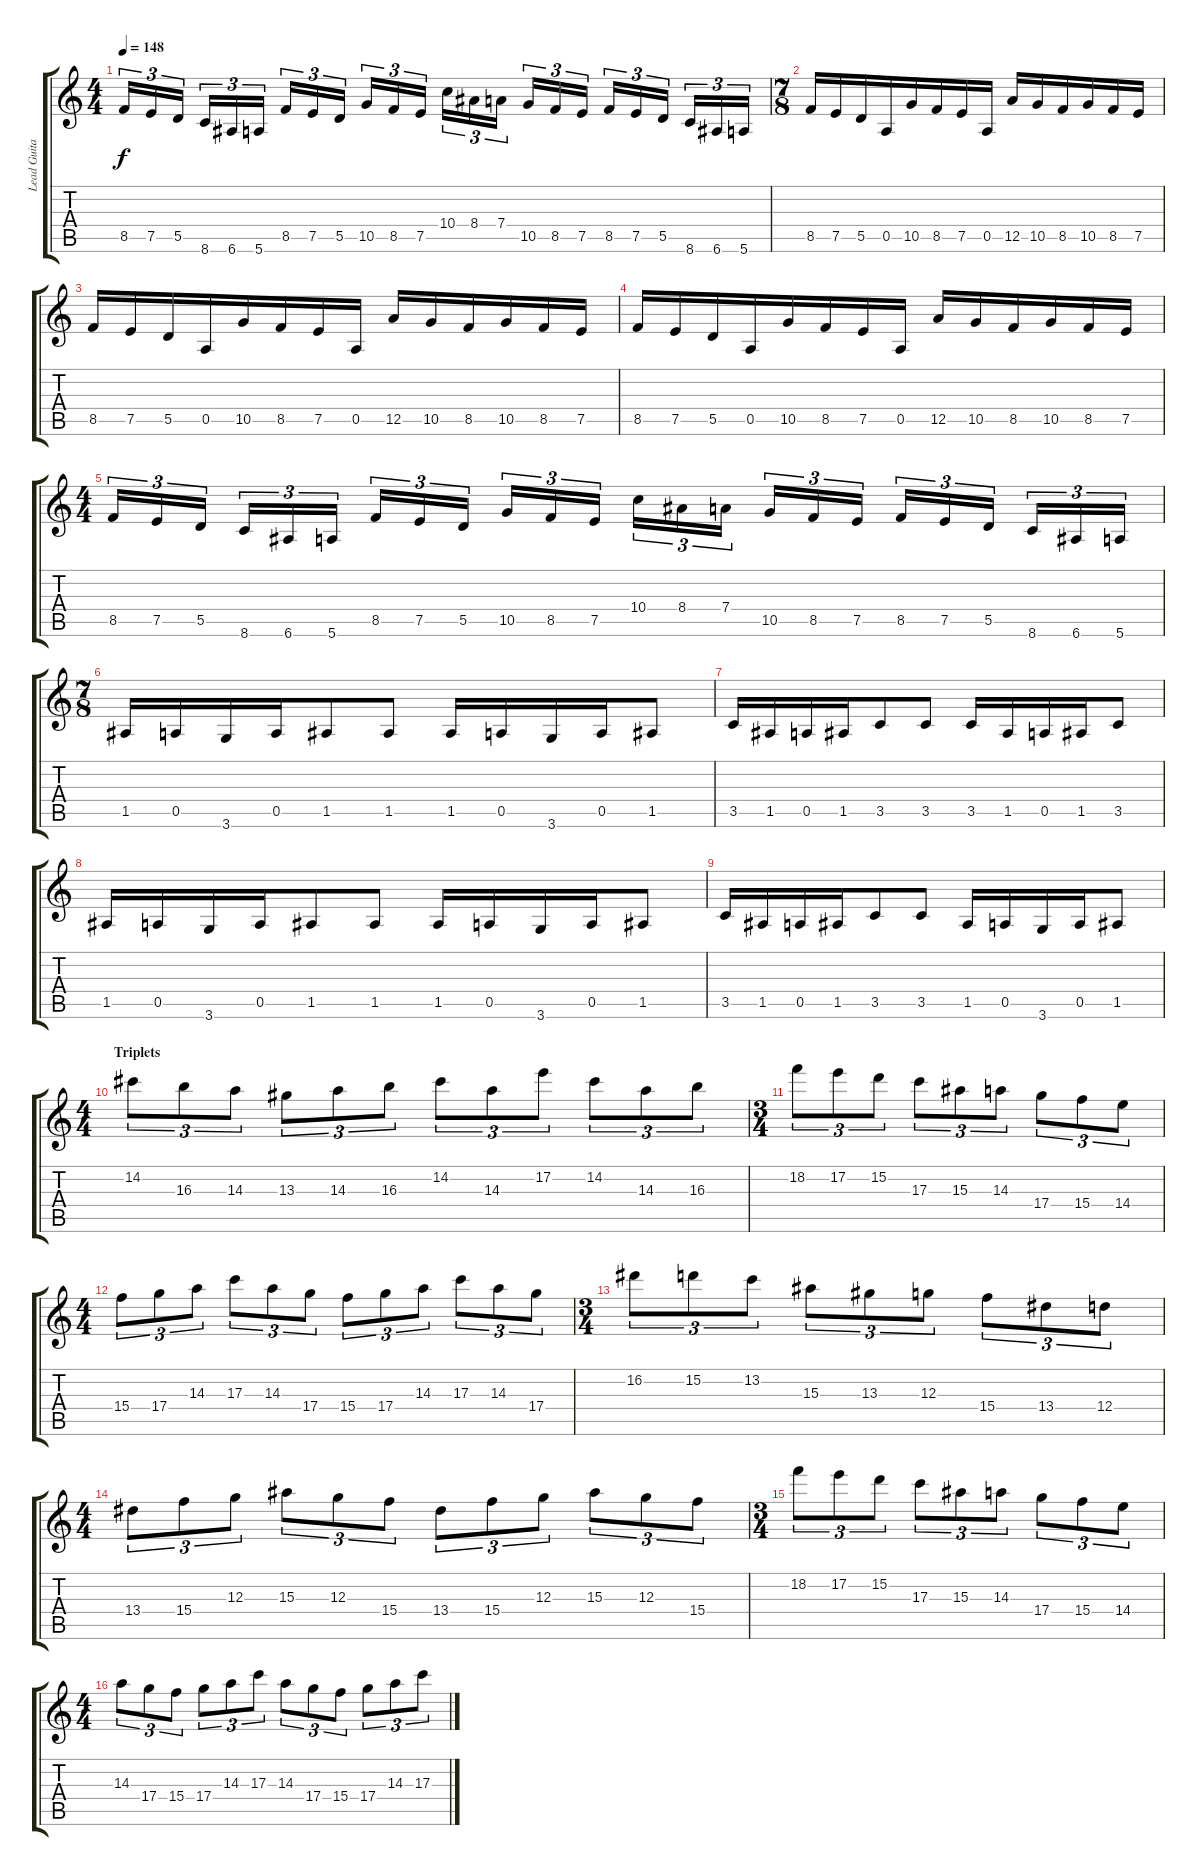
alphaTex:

\track ("Lead Guitar" "Lead Guita") {instrument distortionguitar}
\staff {score tabs}
\tuning (E4 B3 G3 D3 A2 E2) {hide}
\ts (4 4)
\tempo 148
\clef g2
\ks c
8.5.16{tu (3 2) dy f} 7.5.16{tu (3 2)} 5.5.16{tu (3 2)} 8.6.16{tu (3 2)} 6.6.16{tu (3 2)} 5.6.16{tu (3 2)} 8.5.16{tu (3 2)} 7.5.16{tu (3 2)} 5.5.16{tu (3 2)} 10.5.16{tu (3 2)} 8.5.16{tu (3 2)} 7.5.16{tu (3 2)} 10.4.16{tu (3 2)} 8.4.16{tu (3 2)} 7.4.16{tu (3 2)} 10.5.16{tu (3 2)} 8.5.16{tu (3 2)} 7.5.16{tu (3 2)} 8.5.16{tu (3 2)} 7.5.16{tu (3 2)} 5.5.16{tu (3 2)} 8.6.16{tu (3 2)} 6.6.16{tu (3 2)} 5.6.16{tu (3 2)} |
\ts (7 8)
8.5.16 7.5.16 5.5.16 0.5.16 10.5.16 8.5.16 7.5.16 0.5.16 12.5.16 10.5.16 8.5.16 10.5.16 8.5.16 7.5.16 |
8.5.16 7.5.16 5.5.16 0.5.16 10.5.16 8.5.16 7.5.16 0.5.16 12.5.16 10.5.16 8.5.16 10.5.16 8.5.16 7.5.16 |
8.5.16 7.5.16 5.5.16 0.5.16 10.5.16 8.5.16 7.5.16 0.5.16 12.5.16 10.5.16 8.5.16 10.5.16 8.5.16 7.5.16 |
\ts (4 4)
8.5.16{tu (3 2)} 7.5.16{tu (3 2)} 5.5.16{tu (3 2)} 8.6.16{tu (3 2)} 6.6.16{tu (3 2)} 5.6.16{tu (3 2)} 8.5.16{tu (3 2)} 7.5.16{tu (3 2)} 5.5.16{tu (3 2)} 10.5.16{tu (3 2)} 8.5.16{tu (3 2)} 7.5.16{tu (3 2)} 10.4.16{tu (3 2)} 8.4.16{tu (3 2)} 7.4.16{tu (3 2)} 10.5.16{tu (3 2)} 8.5.16{tu (3 2)} 7.5.16{tu (3 2)} 8.5.16{tu (3 2)} 7.5.16{tu (3 2)} 5.5.16{tu (3 2)} 8.6.16{tu (3 2)} 6.6.16{tu (3 2)} 5.6.16{tu (3 2)} |
\ts (7 8)
1.5.16 0.5.16 3.6.16 0.5.16 1.5.8 1.5.8 1.5.16 0.5.16 3.6.16 0.5.16 1.5.8 |
3.5.16 1.5.16 0.5.16 1.5.16 3.5.8 3.5.8 3.5.16 1.5.16 0.5.16 1.5.16 3.5.8 |
1.5.16 0.5.16 3.6.16 0.5.16 1.5.8 1.5.8 1.5.16 0.5.16 3.6.16 0.5.16 1.5.8 |
3.5.16 1.5.16 0.5.16 1.5.16 3.5.8 3.5.8 1.5.16 0.5.16 3.6.16 0.5.16 1.5.8 |
\ts (4 4)
\section ("" "Triplets")
14.2.8{tu (3 2)} 16.3.8{tu (3 2)} 14.3.8{tu (3 2)} 13.3.8{tu (3 2)} 14.3.8{tu (3 2)} 16.3.8{tu (3 2)} 14.2.8{tu (3 2)} 14.3.8{tu (3 2)} 17.2.8{tu (3 2)} 14.2.8{tu (3 2)} 14.3.8{tu (3 2)} 16.3.8{tu (3 2)} |
\ts (3 4)
18.2.8{tu (3 2)} 17.2.8{tu (3 2)} 15.2.8{tu (3 2)} 17.3.8{tu (3 2)} 15.3.8{tu (3 2)} 14.3.8{tu (3 2)} 17.4.8{tu (3 2)} 15.4.8{tu (3 2)} 14.4.8{tu (3 2)} |
\ts (4 4)
15.4.8{tu (3 2)} 17.4.8{tu (3 2)} 14.3.8{tu (3 2)} 17.3.8{tu (3 2)} 14.3.8{tu (3 2)} 17.4.8{tu (3 2)} 15.4.8{tu (3 2)} 17.4.8{tu (3 2)} 14.3.8{tu (3 2)} 17.3.8{tu (3 2)} 14.3.8{tu (3 2)} 17.4.8{tu (3 2)} |
\ts (3 4)
16.2.8{tu (3 2)} 15.2.8{tu (3 2)} 13.2.8{tu (3 2)} 15.3.8{tu (3 2)} 13.3.8{tu (3 2)} 12.3.8{tu (3 2)} 15.4.8{tu (3 2)} 13.4.8{tu (3 2)} 12.4.8{tu (3 2)} |
\ts (4 4)
13.4.8{tu (3 2)} 15.4.8{tu (3 2)} 12.3.8{tu (3 2)} 15.3.8{tu (3 2)} 12.3.8{tu (3 2)} 15.4.8{tu (3 2)} 13.4.8{tu (3 2)} 15.4.8{tu (3 2)} 12.3.8{tu (3 2)} 15.3.8{tu (3 2)} 12.3.8{tu (3 2)} 15.4.8{tu (3 2)} |
\ts (3 4)
18.2.8{tu (3 2)} 17.2.8{tu (3 2)} 15.2.8{tu (3 2)} 17.3.8{tu (3 2)} 15.3.8{tu (3 2)} 14.3.8{tu (3 2)} 17.4.8{tu (3 2)} 15.4.8{tu (3 2)} 14.4.8{tu (3 2)} |
\ts (4 4)
14.3.8{tu (3 2)} 17.4.8{tu (3 2)} 15.4.8{tu (3 2)} 17.4.8{tu (3 2)} 14.3.8{tu (3 2)} 17.3.8{tu (3 2)} 14.3.8{tu (3 2)} 17.4.8{tu (3 2)} 15.4.8{tu (3 2)} 17.4.8{tu (3 2)} 14.3.8{tu (3 2)} 17.3.8{tu (3 2)}
